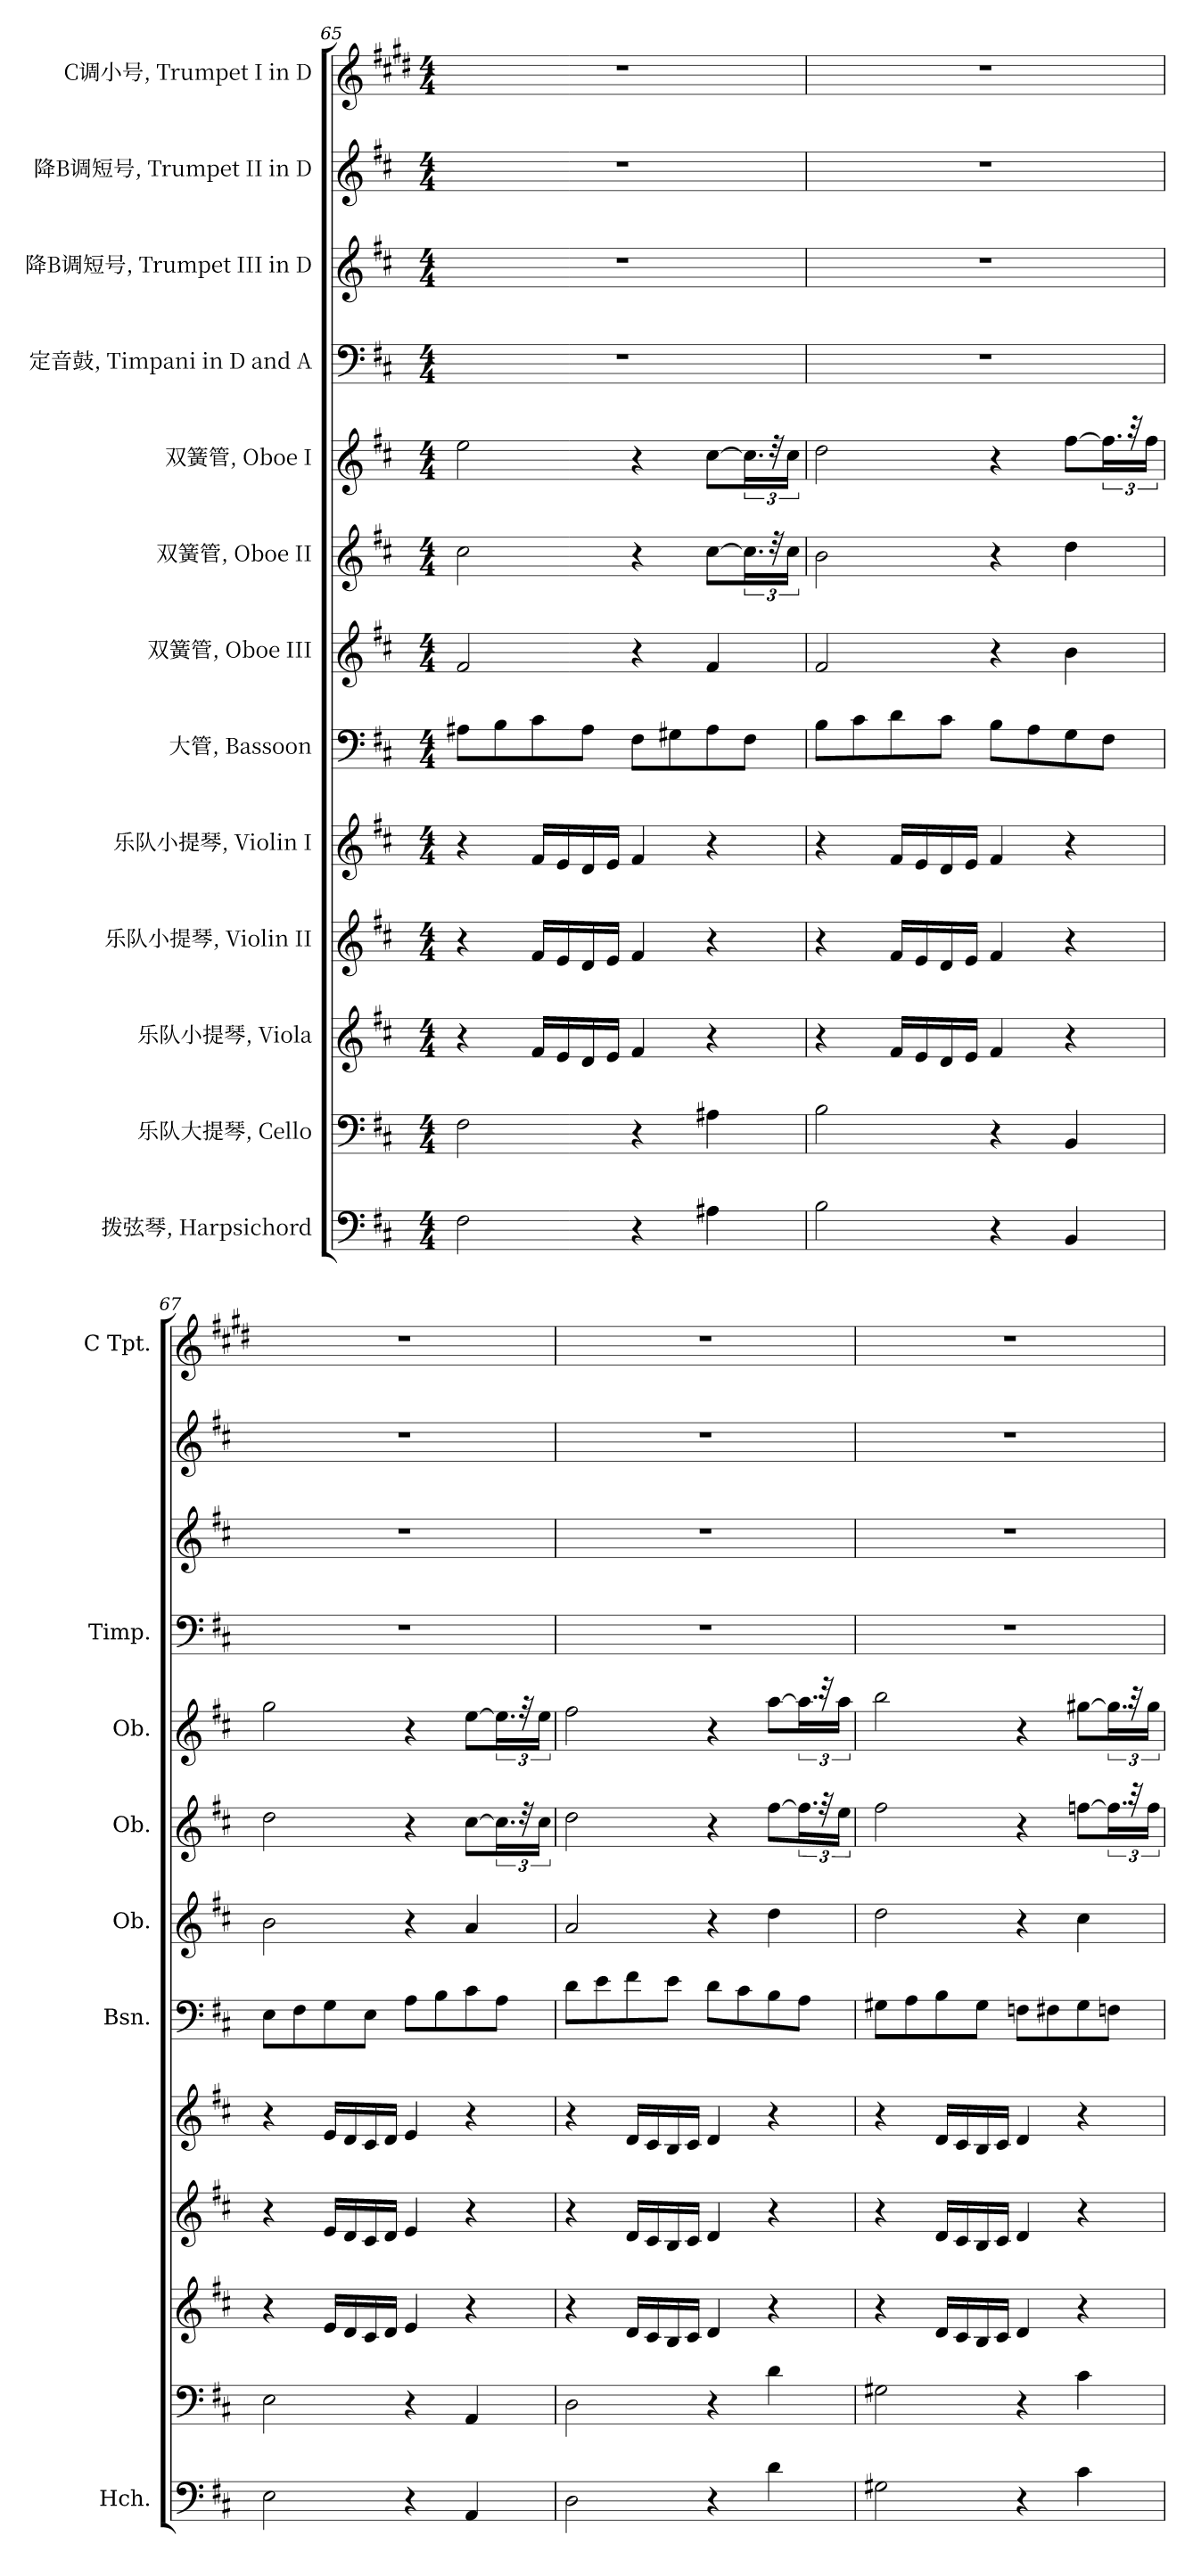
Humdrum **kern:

**kern	**kern	**kern	**kern	**kern	**kern	**kern	**kern	**kern	**kern	**kern	**kern	**kern
*part13	*part12	*part11	*part10	*part9	*part8	*part7	*part6	*part5	*part4	*part3	*part2	*part1
*staff13	*staff12	*staff11	*staff10	*staff9	*staff8	*staff7	*staff6	*staff5	*staff4	*staff3	*staff2	*staff1
*I"拨弦琴, Harpsichord	*I"乐队大提琴, Cello	*I"乐队小提琴, Viola	*I"乐队小提琴, Violin II	*I"乐队小提琴, Violin I	*I"大管, Bassoon	*I"双簧管, Oboe III	*I"双簧管, Oboe II	*I"双簧管, Oboe I	*I"定音鼓, Timpani in D and A	*I"降B调短号, Trumpet III in D	*I"降B调短号, Trumpet II in D	*I"C调小号, Trumpet I in D
*I'Hch.	*	*	*	*	*I'Bsn.	*I'Ob.	*I'Ob.	*I'Ob.	*I'Timp.	*	*	*I'C Tpt.
*clefF4	*clefF4	*clefG2	*clefG2	*clefG2	*clefF4	*clefG2	*clefG2	*clefG2	*clefF4	*clefG2	*clefG2	*clefG2
*	*	*	*	*	*	*	*	*	*	*ITrd1c2	*ITrd1c2	*ITrd1c2
*k[f#c#]	*k[f#c#]	*k[f#c#]	*k[f#c#]	*k[f#c#]	*k[f#c#]	*k[f#c#]	*k[f#c#]	*k[f#c#]	*k[f#c#]	*k[]	*k[]	*k[f#c#]
*M4/4	*M4/4	*M4/4	*M4/4	*M4/4	*M4/4	*M4/4	*M4/4	*M4/4	*M4/4	*M4/4	*M4/4	*M4/4
=65	=65	=65	=65	=65	=65	=65	=65	=65	=65	=65	=65	=65
2F#\	2F#\	4r	4r	4r	8A#X\L	2f#/	2cc#\	2ee\	1r	1r	1r	1r
.	.	.	.	.	8B\	.	.	.	.	.	.	.
.	.	16f#/LL	16f#/LL	16f#/LL	8c#\	.	.	.	.	.	.	.
.	.	16e/	16e/	16e/	.	.	.	.	.	.	.	.
.	.	16d/	16d/	16d/	8A#\J	.	.	.	.	.	.	.
.	.	16e/JJ	16e/JJ	16e/JJ	.	.	.	.	.	.	.	.
4r	4r	4f#/	4f#/	4f#/	8F#\L	4r	4r	4r	.	.	.	.
.	.	.	.	.	8G#X\	.	.	.	.	.	.	.
4A#X\	4A#X\	4r	4r	4r	8A#\	4f#/	[8cc#\L	[8cc#\L	.	.	.	.
.	.	.	.	.	8F#\J	.	24.cc#\Jk]	24.cc#\Jk]	.	.	.	.
.	.	.	.	.	.	.	48r	48r	.	.	.	.
.	.	.	.	.	.	.	24cc#\	24cc#\	.	.	.	.
!!LO:PB:g=z
=66	=66	=66	=66	=66	=66	=66	=66	=66	=66	=66	=66	=66
2B\	2B\	4r	4r	4r	8B\L	2f#/	2b\	2dd\	1r	1r	1r	1r
.	.	.	.	.	8c#\	.	.	.	.	.	.	.
.	.	16f#/LL	16f#/LL	16f#/LL	8d\	.	.	.	.	.	.	.
.	.	16e/	16e/	16e/	.	.	.	.	.	.	.	.
.	.	16d/	16d/	16d/	8c#\J	.	.	.	.	.	.	.
.	.	16e/JJ	16e/JJ	16e/JJ	.	.	.	.	.	.	.	.
4r	4r	4f#/	4f#/	4f#/	8B\L	4r	4r	4r	.	.	.	.
.	.	.	.	.	8A\	.	.	.	.	.	.	.
4BB/	4BB/	4r	4r	4r	8G\	4b\	4dd\	[8ff#\L	.	.	.	.
.	.	.	.	.	8F#\J	.	.	24.ff#\Jk]	.	.	.	.
.	.	.	.	.	.	.	.	48r	.	.	.	.
.	.	.	.	.	.	.	.	24ff#\	.	.	.	.
=67	=67	=67	=67	=67	=67	=67	=67	=67	=67	=67	=67	=67
2E\	2E\	4r	4r	4r	8E\L	2b\	2dd\	2gg\	1r	1r	1r	1r
.	.	.	.	.	8F#\	.	.	.	.	.	.	.
.	.	16e/LL	16e/LL	16e/LL	8G\	.	.	.	.	.	.	.
.	.	16d/	16d/	16d/	.	.	.	.	.	.	.	.
.	.	16c#/	16c#/	16c#/	8E\J	.	.	.	.	.	.	.
.	.	16d/JJ	16d/JJ	16d/JJ	.	.	.	.	.	.	.	.
4r	4r	4e/	4e/	4e/	8A\L	4r	4r	4r	.	.	.	.
.	.	.	.	.	8B\	.	.	.	.	.	.	.
4AA/	4AA/	4r	4r	4r	8c#\	4a/	[8cc#\L	[8ee\L	.	.	.	.
.	.	.	.	.	8A\J	.	24.cc#\Jk]	24.ee\Jk]	.	.	.	.
.	.	.	.	.	.	.	48r	48r	.	.	.	.
.	.	.	.	.	.	.	24cc#\	24ee\	.	.	.	.
=68	=68	=68	=68	=68	=68	=68	=68	=68	=68	=68	=68	=68
2D\	2D\	4r	4r	4r	8d\L	2a/	2dd\	2ff#\	1r	1r	1r	1r
.	.	.	.	.	8e\	.	.	.	.	.	.	.
.	.	16d/LL	16d/LL	16d/LL	8f#\	.	.	.	.	.	.	.
.	.	16c#/	16c#/	16c#/	.	.	.	.	.	.	.	.
.	.	16B/	16B/	16B/	8e\J	.	.	.	.	.	.	.
.	.	16c#/JJ	16c#/JJ	16c#/JJ	.	.	.	.	.	.	.	.
4r	4r	4d/	4d/	4d/	8d\L	4r	4r	4r	.	.	.	.
.	.	.	.	.	8c#\	.	.	.	.	.	.	.
4d\	4d\	4r	4r	4r	8B\	4dd\	[8ff#\L	[8aa\L	.	.	.	.
.	.	.	.	.	8A\J	.	24.ff#\Jk]	24.aa\Jk]	.	.	.	.
.	.	.	.	.	.	.	48r	48r	.	.	.	.
.	.	.	.	.	.	.	24ee\	24aa\	.	.	.	.
!!LO:PB:g=z
=69	=69	=69	=69	=69	=69	=69	=69	=69	=69	=69	=69	=69
2G#X\	2G#X\	4r	4r	4r	8G#X\L	2dd\	2ff#\	2bb\	1r	1r	1r	1r
.	.	.	.	.	8A\	.	.	.	.	.	.	.
.	.	16d/LL	16d/LL	16d/LL	8B\	.	.	.	.	.	.	.
.	.	16c#/	16c#/	16c#/	.	.	.	.	.	.	.	.
.	.	16B/	16B/	16B/	8G#\J	.	.	.	.	.	.	.
.	.	16c#/JJ	16c#/JJ	16c#/JJ	.	.	.	.	.	.	.	.
4r	4r	4d/	4d/	4d/	8Fn\L	4r	4r	4r	.	.	.	.
.	.	.	.	.	8F#X\	.	.	.	.	.	.	.
4c#\	4c#\	4r	4r	4r	8G#\	4cc#\	[8ffn\L	[8gg#X\L	.	.	.	.
.	.	.	.	.	8Fn\J	.	24.ff\Jk]	24.gg#\Jk]	.	.	.	.
.	.	.	.	.	.	.	48r	48r	.	.	.	.
.	.	.	.	.	.	.	24ff\	24gg#\	.	.	.	.
=	=	=	=	=	=	=	=	=	=	=	=	=
*-	*-	*-	*-	*-	*-	*-	*-	*-	*-	*-	*-	*-
